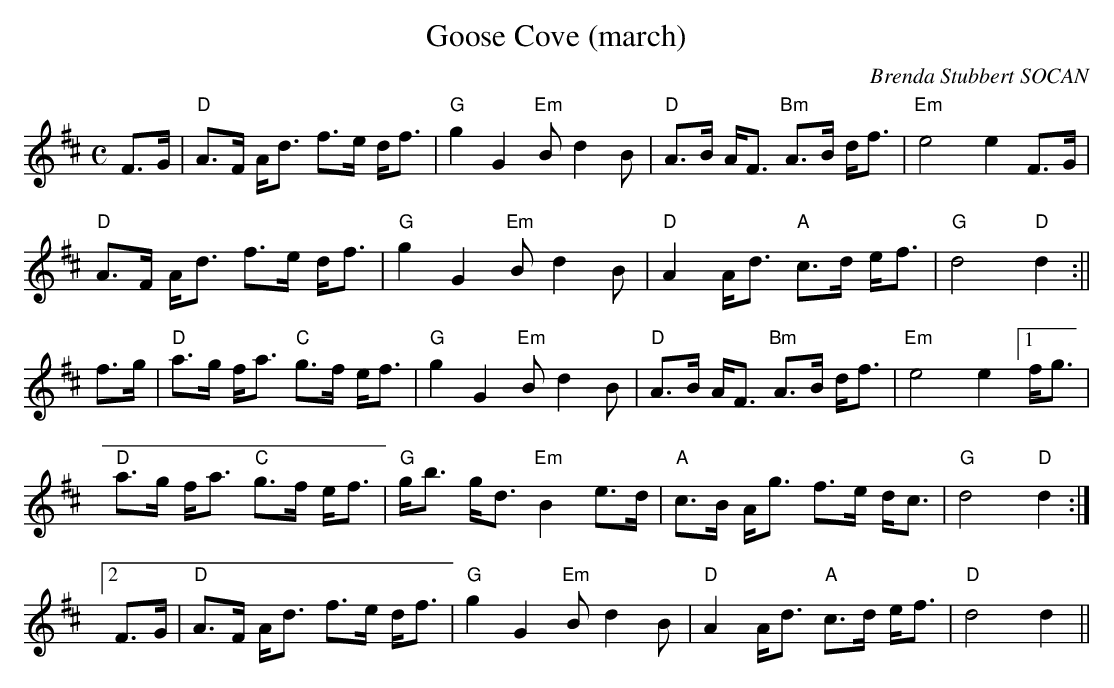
X:1
T:Goose Cove (march)
M:C
L:1/8
C:Brenda Stubbert SOCAN
K:D
F>G|"D"A>F A<d f>e d<f|"G"g2 G2 "Em"B d2 B|"D"A>B A<F "Bm"A>B d<f|"Em"e4 e2 F>G|
"D"A>F A<d f>e d<f|"G"g2 G2 "Em"B d2 B|"D"A2 A<d "A"c>d e<f|"G"d4 "D"d2:||
f>g|"D"a>g f<a "C"g>f e<f|"G"g2 G2 "Em"Bd2 B|"D"A>B A<F "Bm"A>B d<f|"Em" e4 e2 [1f<g|
"D"a>g f<a "C"g>f e<f|"G"g<b g<d "Em"B2 e>d|"A"c>B A<g f>e d<c|"G"d4 "D"d2:|
[2F>G|"D"A>F A<d f>e d<f|"G"g2 G2 "Em"B d2 B|"D"A2 A<d "A"c>d e<f|"D"d4 d2||
